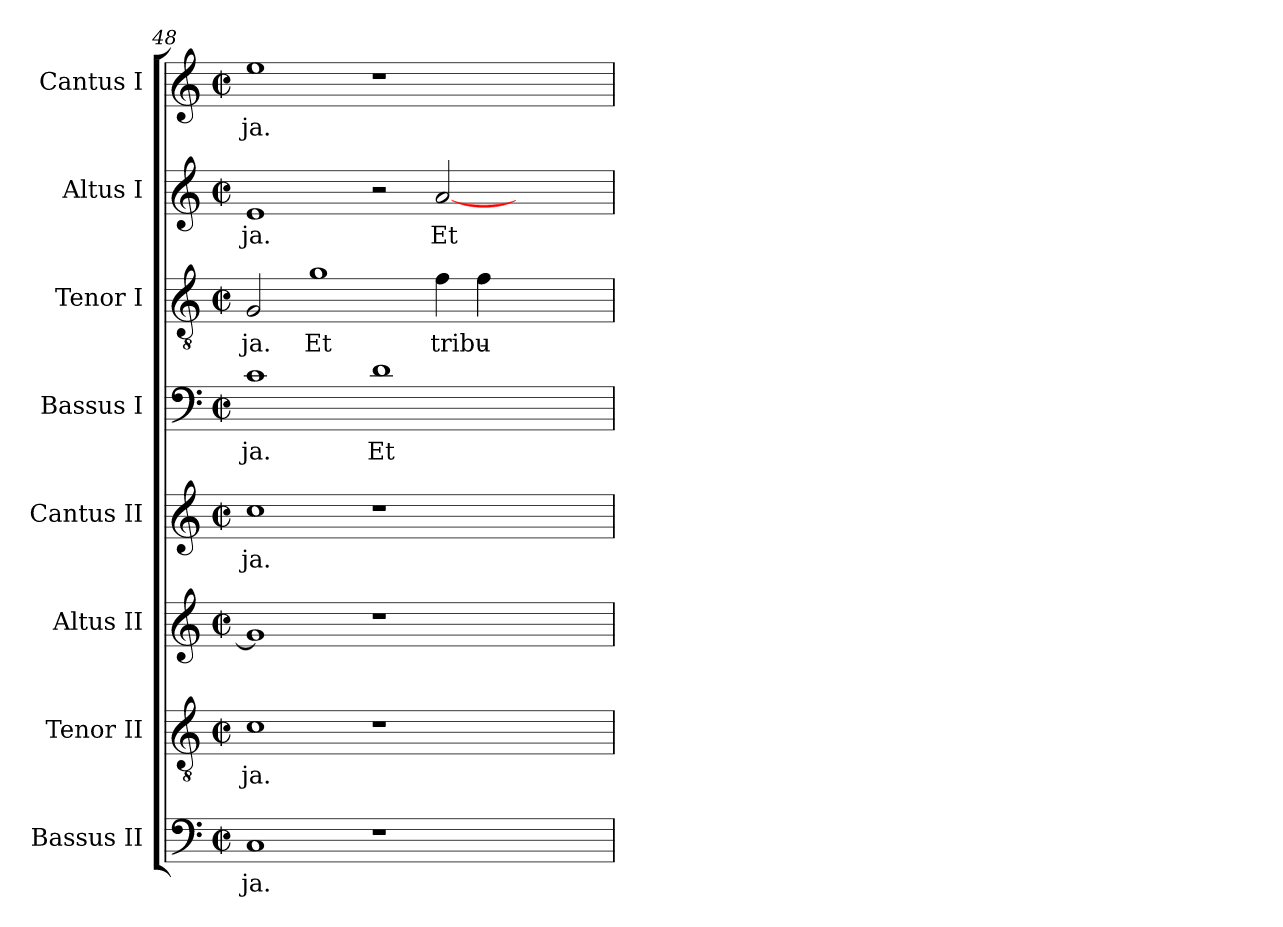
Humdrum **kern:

**kern	**text	**kern	**text	**kern	**kern	**text	**kern	**text	**kern	**text	**kern	**text	**kern	**text
*part8	*part8	*part7	*part7	*part6	*part5	*part5	*part4	*part4	*part3	*part3	*part2	*part2	*part1	*part1
*staff8	*staff8	*staff7	*staff7	*staff6	*staff5	*staff5	*staff4	*staff4	*staff3	*staff3	*staff2	*staff2	*staff1	*staff1
*I"Bassus II	*	*I"Tenor II	*	*I"Altus II	*I"Cantus II	*	*I"Bassus I	*	*I"Tenor I	*	*I"Altus I	*	*I"Cantus I	*
*clefF4	*	*clefGv2	*	*clefG2	*clefG2	*	*clefF4	*	*clefGv2	*	*clefG2	*	*clefG2	*
*M2/2	*	*M2/2	*	*M2/2	*M2/2	*	*M2/2	*	*M2/2	*	*M2/2	*	*M2/2	*
*met(c|)	*	*met(c|)	*	*met(c|)	*met(c|)	*	*met(c|)	*	*met(c|)	*	*met(c|)	*	*met(c|)	*
=48	=48	=48	=48	=48	=48	=48	=48	=48	=48	=48	=48	=48	=48	=48
!	!LO:LY:b:cj	!	!LO:LY:b:cj	!	!	!LO:LY:b:cj	!	!LO:LY:b:cj	!	!LO:LY:b:cj	!	!LO:LY:b:cj	!	!LO:LY:b:cj
1C	-ja.	1c	ja.	1g]	1cc	ja.	1c	-ja.	2G/	-ja.	1e	ja.	1ee	ja.
!	!	!	!	!	!	!	!	!	!	!LO:LY:b:cj	!	!	!	!
.	.	.	.	.	.	.	.	.	1g	Et	.	.	.	.
!LO:N:vis=1	!	!LO:N:vis=1	!	!LO:N:vis=1	!LO:N:vis=1	!	!	!LO:LY:b:cj	!	!	!	!	!LO:N:vis=1	!
0r	.	0r	.	0r	0r	.	1d	Et	.	.	2r	.	0r	.
!	!	!	!	!	!	!	!	!	!	!LO:LY:b	!	!LO:LY:b:cj	!	!
.	.	.	.	.	.	.	.	.	4f\	tribu-	[<2a/	Et	.	.
.	.	.	.	.	.	.	.	.	4f\	.	.	.	.	.
.	.	.	.	.	.	.	1ryy	.	1ryy	.	1ryy	.	.	.
=	=	=	=	=	=	=	=	=	=	=	=	=	=	=
*-	*-	*-	*-	*-	*-	*-	*-	*-	*-	*-	*-	*-	*-	*-
